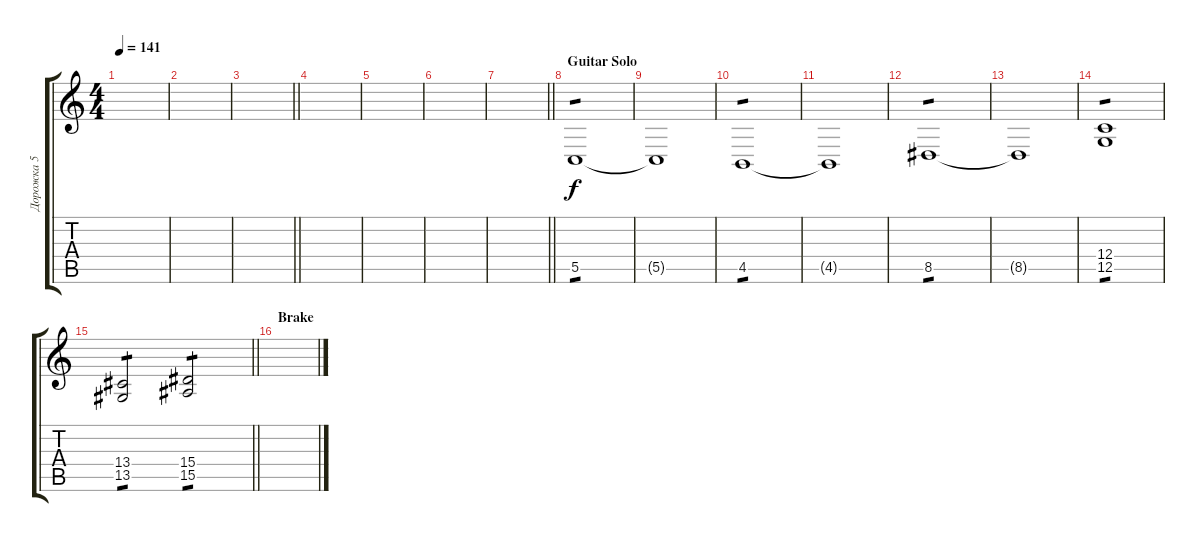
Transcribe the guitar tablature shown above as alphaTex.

\track ("Дорожка 5" "Дорожка 5") {instrument lead2sawtooth}
\staff {score tabs}
\tuning (D4 A3 F3 C3 G2 C2) {hide}
\ts (4 4)
\tempo 141
\clef g2
\ks c
|
|
\barLineRight lightlight
|
|
|
|
\barLineRight lightlight
|
\section ("" "Guitar Solo")
5.5.1{tp 1} |
5.5{t}.1 |
4.5.1{tp 1} |
4.5{t}.1 |
8.5.1{tp 1} |
8.5{t}.1 |
(12.4 12.5).1{tp 1} |
\barLineRight lightlight
(13.4 13.5).2{tp 1} (15.4 15.5).2{tp 1} |
\section ("" "Brake")
